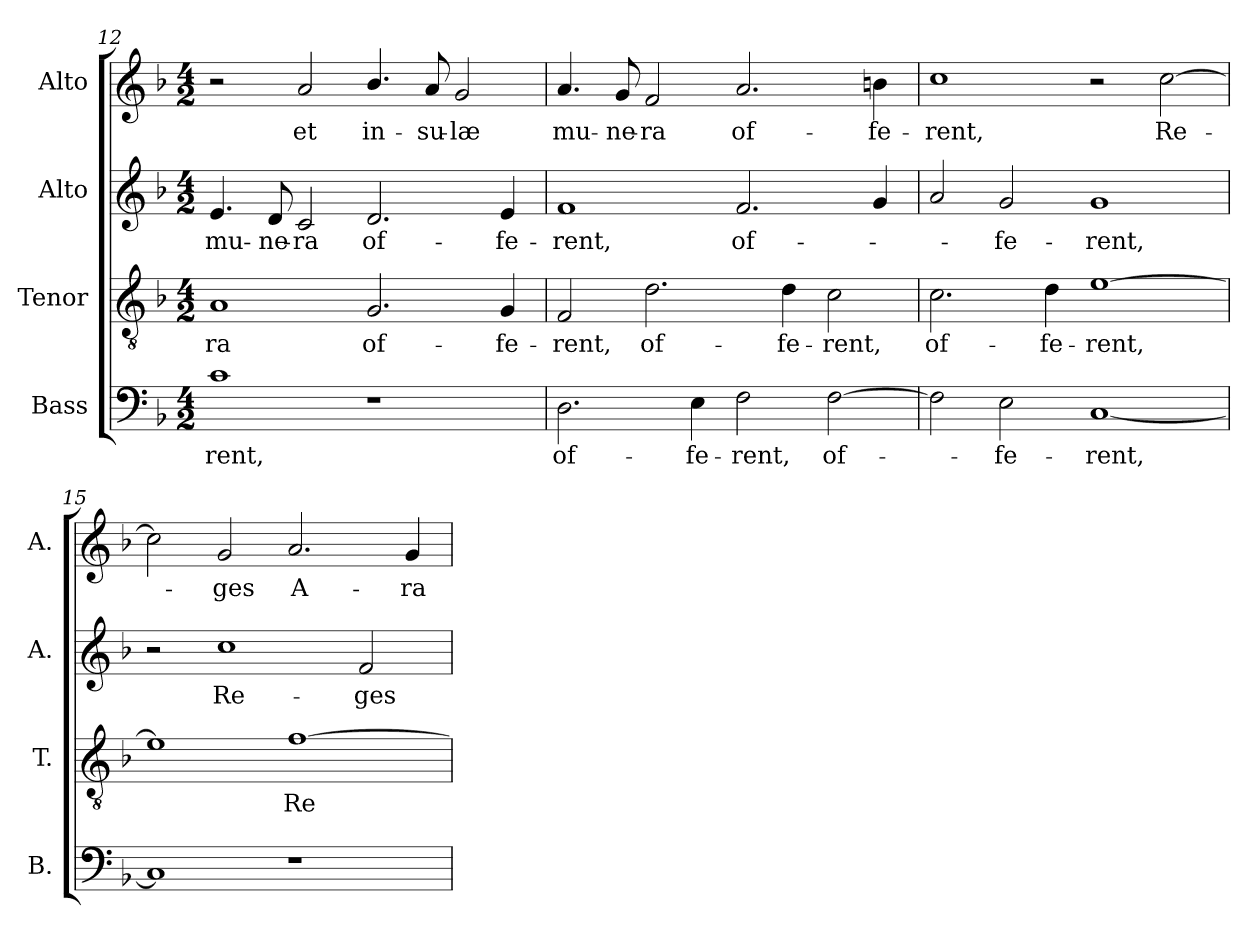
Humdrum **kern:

**kern	**text	**kern	**text	**kern	**text	**kern	**text
*part4	*part4	*part3	*part3	*part2	*part2	*part1	*part1
*staff4	*staff4	*staff3	*staff3	*staff2	*staff2	*staff1	*staff1
*I"Bass	*	*I"Tenor	*	*I"Alto	*	*I"Alto	*
*I'B.	*	*I'T.	*	*I'A.	*	*I'A.	*
*clefF4	*	*clefGv2	*	*clefG2	*	*clefG2	*
*	*	*ITrd7c12	*	*	*	*	*
*k[b-]	*	*k[b-]	*	*k[b-]	*	*k[b-]	*
*F:	*	*F:	*	*F:	*	*F:	*
*M4/2	*	*M4/2	*	*M4/2	*	*M4/2	*
=12	=12	=12	=12	=12	=12	=12	=12
!	!LO:LY:b:color=#000000	!	!	!	!	!	!
!	!	!	!LO:LY:b:color=#000000	!	!	!	!
!	!	!	!	!	!LO:LY:b:color=#000000	!	!
1ci	-rent,	1AAi	-ra	4.ei/	mu-	2r	.
!	!	!	!	!	!LO:LY:b:color=#000000	!	!
.	.	.	.	8di/	-ne-	.	.
!	!	!	!	!	!LO:LY:b:color=#000000	!	!
!	!	!	!	!	!	!	!LO:LY:b:color=#000000
.	.	.	.	2ci/	-ra	2ai/	et
!	!	!	!LO:LY:b:color=#000000	!	!	!	!
!	!	!	!	!	!LO:LY:b:color=#000000	!	!
!	!	!	!	!	!	!	!LO:LY:b:color=#000000
1r	.	2.GGi/	of-	2.di/	of-	4.b-i/	in-
!	!	!	!	!	!	!	!LO:LY:b:color=#000000
.	.	.	.	.	.	8ai/	-su-
!	!	!	!	!	!	!	!LO:LY:b:color=#000000
.	.	.	.	.	.	2gi/	-læ
!	!	!	!LO:LY:b:color=#000000	!	!	!	!
!	!	!	!	!	!LO:LY:b:color=#000000	!	!
.	.	4GGi/	-fe-	4ei/	-fe-	.	.
!!LO:LB:g=z
=13	=13	=13	=13	=13	=13	=13	=13
!	!LO:LY:b:color=#000000	!	!	!	!	!	!
!	!	!	!LO:LY:b:color=#000000	!	!	!	!
!	!	!	!	!	!LO:LY:b:color=#000000	!	!
!	!	!	!	!	!	!	!LO:LY:b:color=#000000
2.Di\	of-	2FFi/	-rent,	1fi	-rent,	4.ai/	mu-
!	!	!	!	!	!	!	!LO:LY:b:color=#000000
.	.	.	.	.	.	8gi/	-ne-
!	!	!	!LO:LY:b:color=#000000	!	!	!	!
!	!	!	!	!	!	!	!LO:LY:b:color=#000000
.	.	2.Di\	of-	.	.	2fi/	-ra
!	!LO:LY:b:color=#000000	!	!	!	!	!	!
4Ei\	-fe-	.	.	.	.	.	.
!	!LO:LY:b:color=#000000	!	!	!	!	!	!
!	!	!	!	!	!LO:LY:b:color=#000000	!	!
!	!	!	!	!	!	!	!LO:LY:b:color=#000000
2Fi\	-rent,	.	.	2.fi/	of-	2.ai/	of-
!	!	!	!LO:LY:b:color=#000000	!	!	!	!
.	.	4Di\	-fe-	.	.	.	.
!	!LO:LY:b:color=#000000	!	!	!	!	!	!
!	!	!	!LO:LY:b:color=#000000	!	!	!	!
[2Fi\	of-	2Ci\	-rent,	.	.	.	.
!	!	!	!	!	!	!	!LO:LY:b:color=#000000
.	.	.	.	4gi/	.	4bni\	-fe-
=14	=14	=14	=14	=14	=14	=14	=14
!	!	!	!LO:LY:b:color=#000000	!	!	!	!
!	!	!	!	!	!	!	!LO:LY:b:color=#000000
2Fi\]	.	2.Ci\	of-	2ai/	.	1cci	-rent,
!	!LO:LY:b:color=#000000	!	!	!	!	!	!
!	!	!	!	!	!LO:LY:b:color=#000000	!	!
2Ei\	-fe-	.	.	2gi/	-fe-	.	.
!	!	!	!LO:LY:b:color=#000000	!	!	!	!
.	.	4Di\	-fe-	.	.	.	.
!	!LO:LY:b:color=#000000	!	!	!	!	!	!
!	!	!	!LO:LY:b:color=#000000	!	!	!	!
!	!	!	!	!	!LO:LY:b:color=#000000	!	!
[1Ci	-rent,	[1Ei	-rent,	1gi	-rent,	2r	.
!	!	!	!	!	!	!	!LO:LY:b:color=#000000
.	.	.	.	.	.	[2cci\	Re-
=15	=15	=15	=15	=15	=15	=15	=15
1Ci]	.	1Ei]	.	2r	.	2cci\]	.
!	!	!	!	!	!LO:LY:b:color=#000000	!	!
!	!	!	!	!	!	!	!LO:LY:b:color=#000000
.	.	.	.	1cci	Re-	2gi/	-ges
!	!	!	!LO:LY:b:color=#000000	!	!	!	!
!	!	!	!	!	!	!	!LO:LY:b:color=#000000
1r	.	[1Fi	Re-	.	.	2.ai/	A-
!	!	!	!	!	!LO:LY:b:color=#000000	!	!
.	.	.	.	2fi/	-ges	.	.
!	!	!	!	!	!	!	!LO:LY:b:color=#000000
.	.	.	.	.	.	4gi/	-ra-
=	=	=	=	=	=	=	=
*-	*-	*-	*-	*-	*-	*-	*-
